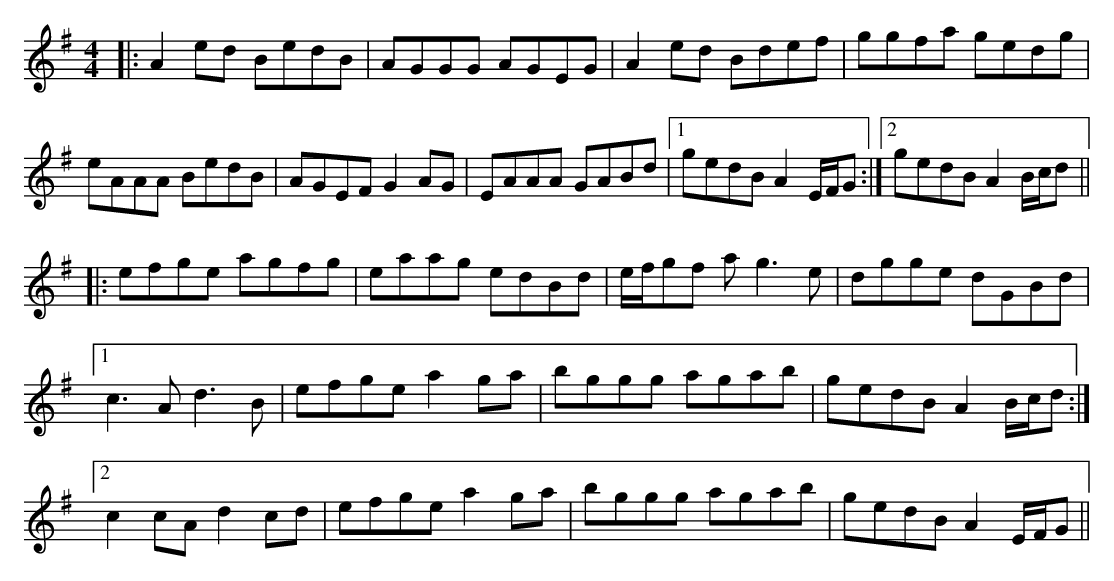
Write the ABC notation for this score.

X:1
M:4/4
K:Ador
|:A2ed BedB | AGGG AGEG | A2ed Bdef | ggfa gedg |
eAAA BedB | AGEF G2AG | EAAA GABd |1 gedB A2E/F/G :|2 gedB A2B/c/d ||
|:efge agfg | eaag edBd | e/f/gf ag3e | dgge dGBd |
[1 c3A d3B | efge a2ga | bggg agab | gedB A2B/c/d :|
[2 c2cA d2cd | efge a2ga | bggg agab | gedB A2E/F/G ||
